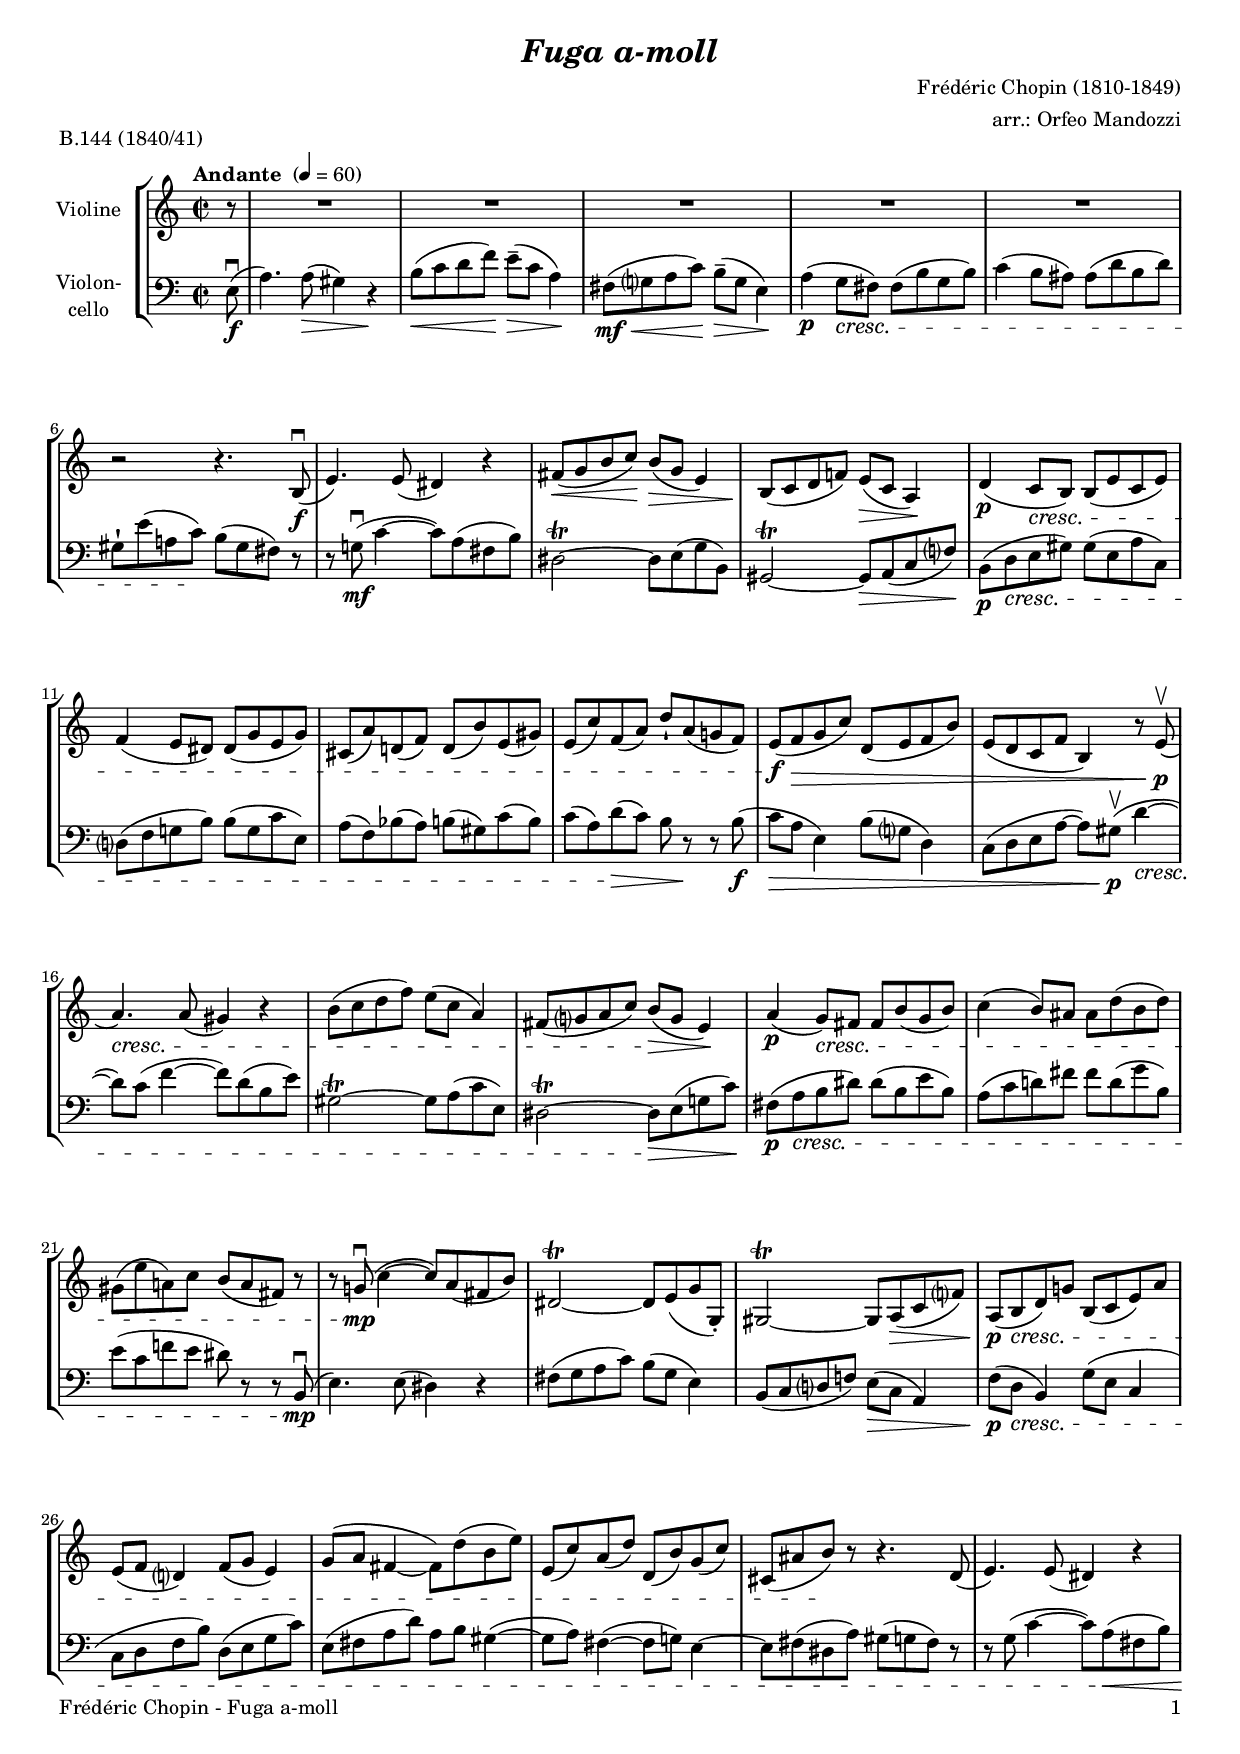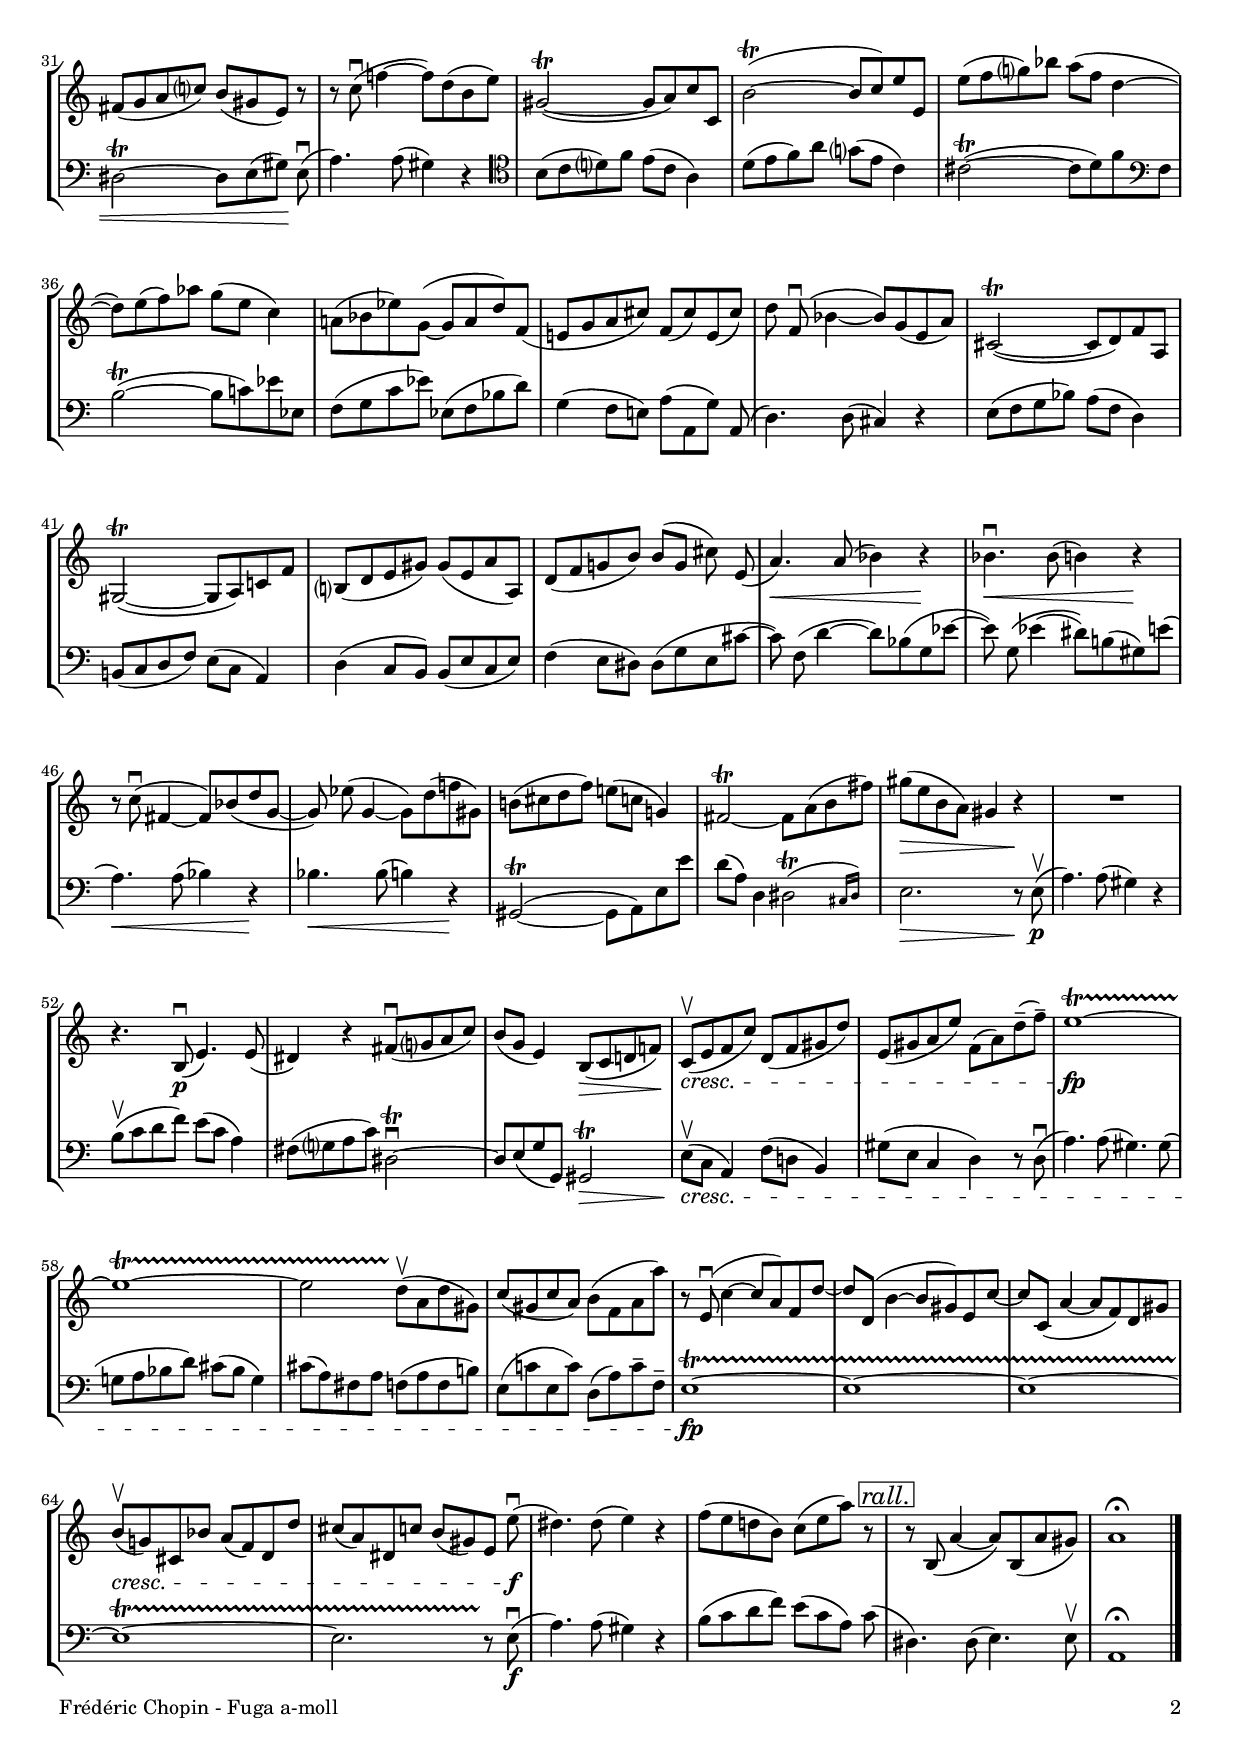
\version "2.24.4"
\include "deutsch.ly"
  
#(set-global-staff-size 17.5)

\header {
  title     = \markup \bold \italic "Fuga a-moll"
  composer  = "Frédéric Chopin (1810-1849)"
  arranger  = "arr.: Orfeo Mandozzi"
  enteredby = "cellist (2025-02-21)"
  piece     = "B.144 (1840/41)"
}

voiceconsts = {
  \key a \minor
  \time 2/2
  \clef "treble"
%  \numericTimeSignature
  \compressEmptyMeasures
% Set default beaming for all staves
%  \set Timing.beamExceptions = #'()
%  \set Timing.baseMoment     = #(ly:make-moment 1 4)
%  \set Timing.beatStructure  = #'(1 1 1)
  \tempo "Andante " 4=60
}

mipz = "pizzicato strings"
mivl = "violin"
miva = "viola"
mivc = "cello"

rall = \mark \markup \box \italic "rall."

va = \relative c' {
  \voiceconsts

  \partial 8 r8
  R1*5
  r2 r4. h8(\downbow\f
  e4.) e8( dis4) r

  fis8(\< g h c)\! h(\> g e4)
  h8(\! c d f!) e(\> c a4)\!
  d(\p c8\cresc h) h( e c e)
  f4( e8 dis) dis( g e g)

  cis,( a') d,!( f) d( h') e,( gis)
  e( c') f,( a) d-! a( g! f)
  e(\f f\decr g c) d,( e f h)

  e,( d c f h,4) r8 e(\upbow\p
  a4.)\cresc a8( gis4) r
  h8( c d f) e( c a4)
  fis8( g? a c) h(\> g e4)\!

  a(\p g8)\cresc fis fis h( g h)
  c4( h8) ais ais d( h d)
  gis,( e' a,!) c h( a fis) r

  r g!(\downbow\mp c4~ c8) a( fis h)
  dis,2~\trill dis8 e( g g,)-.
  gis2~\trill gis8 a(\> c f?)
  a,(\!\p h\cresc d) g! h,( c e) a

  e( f d?4) f8( g e4)
  g8( a fis4~ fis8) d'( h e)
  e,( c') a( d) d,( h') g( c)
  cis,( ais' h)\! r r4. d,8(

  e4.) e8( dis4) r
  fis8( g a c?) h( gis e) r
  r c'(\downbow f!4~ f8) d( h e)
  gis,2(~\trill gis8 a) c c,

  h'2(~\trill h8 c) e e,
  e'( f g?) b a( f d4~
  d8) e( f) as g( e c4)
  a!8( b es) g,(~ g a d) f,(

  e! g a cis) f,( cis') e,( cis')
  d \noBeam f,(\downbow b4~ b8) g( e a)
  cis,2(~\trill cis8 d) f a,
  gis2(~\trill gis8 a) c! f

  h,?( d e gis) gis( e a a,)
  d( f g! h) h( g cis) \noBeam e,(
  a4.)\< a8( b4) r\!
  b4.\downbow\< b8( h4) r\!

  r8 c(\downbow fis,4~ fis8) b( d g,~
  g) \noBeam es'( g,4~ g8) d'( f! gis,)
  h!( cis d f) e!( c g!4)
  fis2~\trill fis8 a( h fis')

  gis(\> e h a) gis4 r\!
  R1
  r4. h,8(\downbow\p e4.) e8(
  dis4) r fis8(\downbow g? a c)
  h( g e4) h8(\> c d! f!)\!

  c(\upbow\cresc e f c') d,( f gis d')
  e,( gis a e') f,( a) d(-- f)--
  e1~\fp\startTrillSpan
  e~
  e2 d8(\upbow\stopTrillSpan a d gis,)

  c( gis c a) h( f a a')
  r e,(\downbow c'4~ c8 a) f d'~
  d d,( h'4~ h8 gis) e c'~

  c c,( a'4~ a8 f) d gis
  h(\upbow\cresc g!) cis, b' a( f) d d'
  cis( a) dis, c' h[( gis) e] e'(\downbow\f

  dis4.) dis8( e4) r
  f8( e d! h) c( e a) r \rall
  r h,,( a'4~ a8) h,( a' gis)
  a1\fermata \bar "|."
}

vb = \relative c {
  \voiceconsts
  \clef "bass"
  
  \partial 8 e8(\downbow\f
  a4.) a8(\> gis4) r\!
  h8(\< c d f)\! e(--\> c a4)\!
  fis8(\mf\< g? a c)\! h(--\> g e4)\!

  a(\p g8\cresc fis) fis( h g h)
  c4( h8 ais) ais( d h d)
  gis,-! e'( a,! c)\! h( gis fis) r\!

  r g!(\downbow\mf c4~ c8) a( fis h)
  dis,2~\trill dis8 e( g h,)
  gis2~\trill gis8\> a( c f?)\!
  h,(\p d\cresc e gis) gis( e a c,)

  d?( f g! h) h( g c e,)
  a( f) b( a) h( gis) c( h)
  c( a) d(\> c) h r\! r h(\f
  c\decr a e4) h'8( g? d4)

  c8( d e a~ a) gis(\upbow\p d'4~\cresc
  d8) c( f4~ f8) d( h e)
  gis,2~\trill gis8 a( c e,)
  dis2~\trill dis8\> e( g! c)\!

  fis,(\p a\cresc h dis) dis( h e h)
  a( c d!) fis fis d( g h,)
  e( c f! e dis) r r h,(\downbow\mp
  e4.) e8( dis4) r

  fis8( g a c) h( g e4)
  h8( c d? f!) e(\> c a4)
  f'8(\!\p d\cresc h4) g'8( e c4
  c8 d f h) d,( e g c)

  e,( fis a d) a h gis4(~
  gis8 a) fis4(~ fis8 g!) e4~
  e8 fis( dis a') gis( g fis) r

  r g( c4~ c8) a(\< fis h)
  dis,2~\trill dis8[ e( gis)]\! e(\downbow
  a4.) a8( gis4) r \clef "tenor"
  h8( c d?) f e( c a4)
  d8( e f) a g?( e c4)

  cis2(~\trill cis8 d) f \clef "bass" f,
  h2(~\trill h8 c!) es es,
  f( g c es) es,( f b d)

  g,4( f8 e!) a[( a, g')] a,(
  d4.) d8( cis4) r
  e8( f g b) a( f d4)
  h!8( c d f) e( c a4)

  d( c8 h) h( e c e)
  f4( e8 dis) dis( g e cis'~
  cis) \noBeam f,( d'4~ d8) b( g es'~
  es) \noBeam g,\( es'4( dis8)\) h!( gis) e'(

  a,4.)\< a8( b4) r\!
  b4.\< b8( h4) r\!
  gis,2(~\trill gis8 a) e' e'
  d( a) d,4 \afterGrace dis2(\trill { cis16[ dis]) }
  e2.\> r8\! e(\upbow\p

  a4.) a8( gis4) r
  h8(\upbow c d f) e( c a4)
  fis8( g? a c) dis,2~\downbow\trill
  dis8 e( g g,) gis2\trill\>

  e'8(\upbow\!\cresc c a4) f'8( d! h4)
  gis'8( e c4 d) r8 d(\downbow
  a'4.) a8( gis4.) gis8(
  g! a b d) cis( b g4)

  cis8( a) fis a f( a f h!)
  e,( c'! e, c') d,( a') c-- f,--
  e1~\fp\startTrillSpan
  e~
  e~
  e~
  e2. r8\stopTrillSpan e(\downbow\f

  a4.) a8( gis4) r
  h8( c d f) e[( c a)] c( \rall
  dis,4.) dis8( e4.) e8\upbow
  a,1\fermata \bar "|."
}


music = \new StaffGroup <<
      \new Staff {
	\set Staff.midiInstrument = \mivl
	\set Staff.instrumentName = \markup \center-column { "Violine" }
	\transpose a a { \va }
      }

      \new Staff {
	\set Staff.midiInstrument = \mivc
	\set Staff.instrumentName = \markup \center-column { "Violon-" "cello" }
	\transpose a a { \vb }
      }
>>

\book {
  \paper {
    print-page-number = ##t
    print-first-page-number = ##t
    ragged-last-bottom = ##f
    oddHeaderMarkup = \markup \null
    evenHeaderMarkup = \markup \null
    oddFooterMarkup = \markup {
      \fill-line {
        \if \should-print-page-number
        "Frédéric Chopin - Fuga a-moll" \fromproperty #'page:page-number-string
      }
    }
    evenFooterMarkup = \oddFooterMarkup
  } \score {
    \music
    \layout {}
  }

  \score {
    \unfoldRepeats \music

    \midi {
      \context {
        \Score
      }
    }
  }
}
